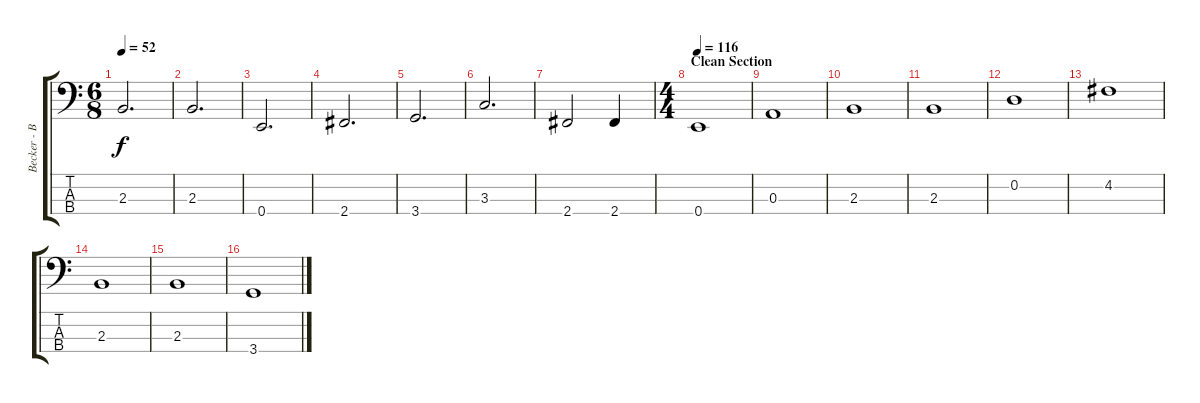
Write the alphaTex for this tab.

\track ("Becker - Bass " "Becker - B") {instrument electricbasspick}
\staff {score tabs}
\tuning (G2 D2 A1 E1) {hide}
\ts (6 8)
\tempo 52
\clef f4
\ks c
2.3.2{d dy f} |
2.3.2{d} |
0.4.2{d} |
2.4.2{d} |
3.4.2{d} |
3.3.2{d} |
2.4.2 2.4.4 |
\ts (4 4)
\section ("" "Clean Section ")
\tempo 116
0.4.1 |
0.3.1 |
2.3.1 |
2.3.1 |
0.2.1 |
4.2.1 |
2.3.1 |
2.3.1 |
3.4.1
